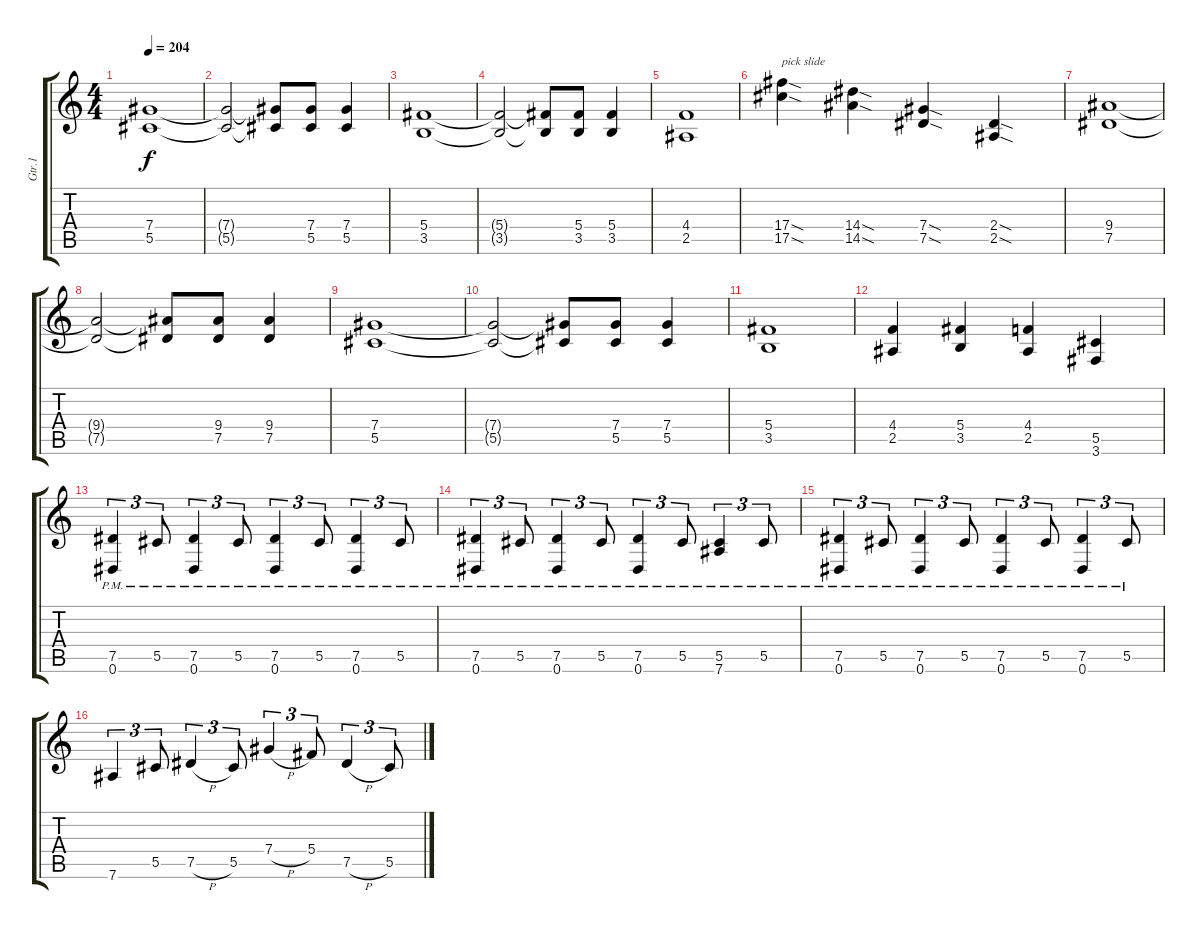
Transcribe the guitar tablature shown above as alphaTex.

\track ("Gtr.1" "Gtr.1") {instrument distortionguitar}
\staff {score tabs}
\tuning (Eb4 Bb3 Gb3 Db3 Ab2 Eb2) {hide}
\ts (4 4)
\tempo 204
\clef g2
\ks c
(7.4 5.5).1{dy f} |
(7.4{t} 5.5{t}).2 (7.4{t} 5.5{t}).8 (7.4 5.5).8 (7.4 5.5).4 |
(5.4 3.5).1 |
(5.4{t} 3.5{t}).2 (5.4{t} 3.5{t}).8 (5.4 3.5).8 (5.4 3.5).4 |
(4.4 2.5).1 |
(17.4{sod} 17.5{sod}).4{txt "pick slide"} (14.4{sod} 14.5{sod}).4 (7.4{sod} 7.5{sod}).4 (2.4{sod} 2.5{sod}).4 |
(9.4 7.5).1 |
(9.4{t} 7.5{t}).2 (9.4{t} 7.5{t}).8 (9.4 7.5).8 (9.4 7.5).4 |
(7.4 5.5).1 |
(7.4{t} 5.5{t}).2 (7.4{t} 5.5{t}).8 (7.4 5.5).8 (7.4 5.5).4 |
(5.4 3.5).1 |
(4.4 2.5).4 (5.4 3.5).4 (4.4 2.5).4 (5.5 3.6).4 |
(7.5{pm} 0.6{pm}).4{tu (3 2)} 5.5{pm}.8{tu (3 2)} (7.5{pm} 0.6{pm}).4{tu (3 2)} 5.5{pm}.8{tu (3 2)} (7.5{pm} 0.6{pm}).4{tu (3 2)} 5.5{pm}.8{tu (3 2)} (7.5{pm} 0.6{pm}).4{tu (3 2)} 5.5{pm}.8{tu (3 2)} |
(7.5{pm} 0.6{pm}).4{tu (3 2)} 5.5{pm}.8{tu (3 2)} (7.5{pm} 0.6{pm}).4{tu (3 2)} 5.5{pm}.8{tu (3 2)} (7.5{pm} 0.6{pm}).4{tu (3 2)} 5.5{pm}.8{tu (3 2)} (5.5{pm} 7.6{pm}).4{tu (3 2)} 5.5{pm}.8{tu (3 2)} |
(7.5{pm} 0.6{pm}).4{tu (3 2)} 5.5{pm}.8{tu (3 2)} (7.5{pm} 0.6{pm}).4{tu (3 2)} 5.5{pm}.8{tu (3 2)} (7.5{pm} 0.6{pm}).4{tu (3 2)} 5.5{pm}.8{tu (3 2)} (7.5{pm} 0.6{pm}).4{tu (3 2)} 5.5{pm}.8{tu (3 2)} |
7.6.4{tu (3 2)} 5.5.8{tu (3 2)} 7.5{h}.4{tu (3 2)} 5.5.8{tu (3 2)} 7.4{h}.4{tu (3 2)} 5.4.8{tu (3 2)} 7.5{h}.4{tu (3 2)} 5.5.8{tu (3 2)}
